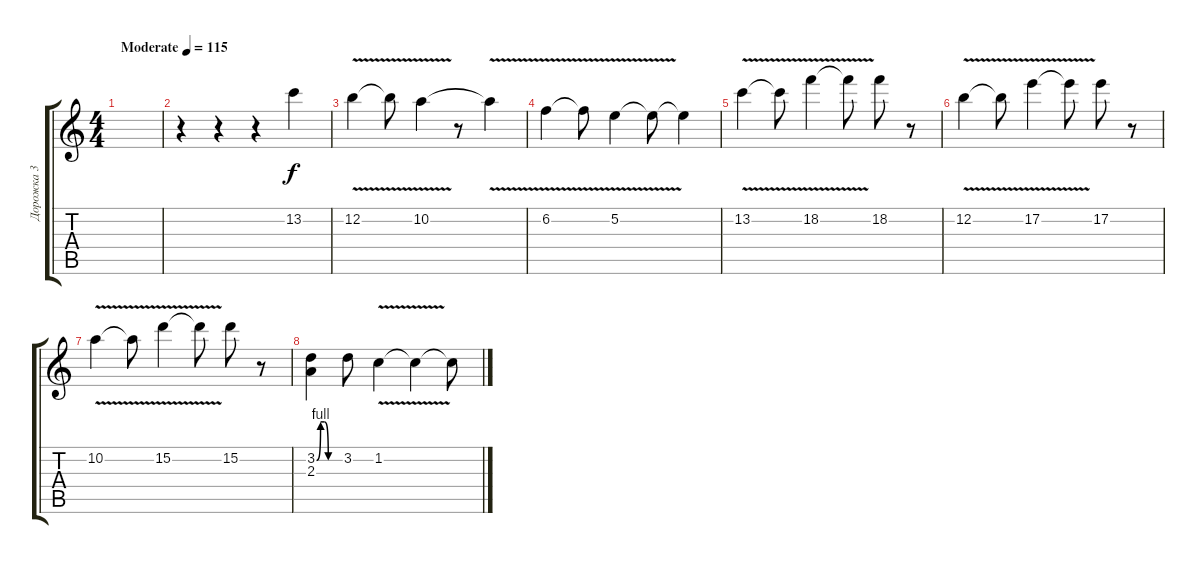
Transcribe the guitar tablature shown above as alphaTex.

\track ("Дорожка 3" "Дорожка 3") {instrument acousticguitarnylon}
\staff {score tabs}
\tuning (E4 B3 G3 D3 A2 E2) {hide}
\ts (4 4)
\tempo (115 "Moderate")
\clef g2
\ks c
|
r.4 r.4 r.4 13.2.4 |
12.2{v}.4 12.2{v t}.8 10.2{v}.4 r.8 10.2{v t}.4 |
6.2{v}.4 6.2{t}.8 5.2{v}.4 5.2{t}.8 5.2{t}.4 |
13.2{v}.4 13.2{t}.8 18.2{v}.4 18.2{t}.8 18.2.8 r.8 |
12.2{v}.4 12.2{t}.8 17.2{v}.4 17.2{t}.8 17.2.8 r.8 |
10.2{v}.4 10.2{t}.8 15.2{v}.4 15.2{t}.8 15.2.8 r.8 |
(3.2{be (custom 0 0 10 4 20 4 30 0 40 0 50 0 60 0)} 2.3).4 3.2.8 1.2{v}.4 1.2{t}.4 1.2{t}.8
